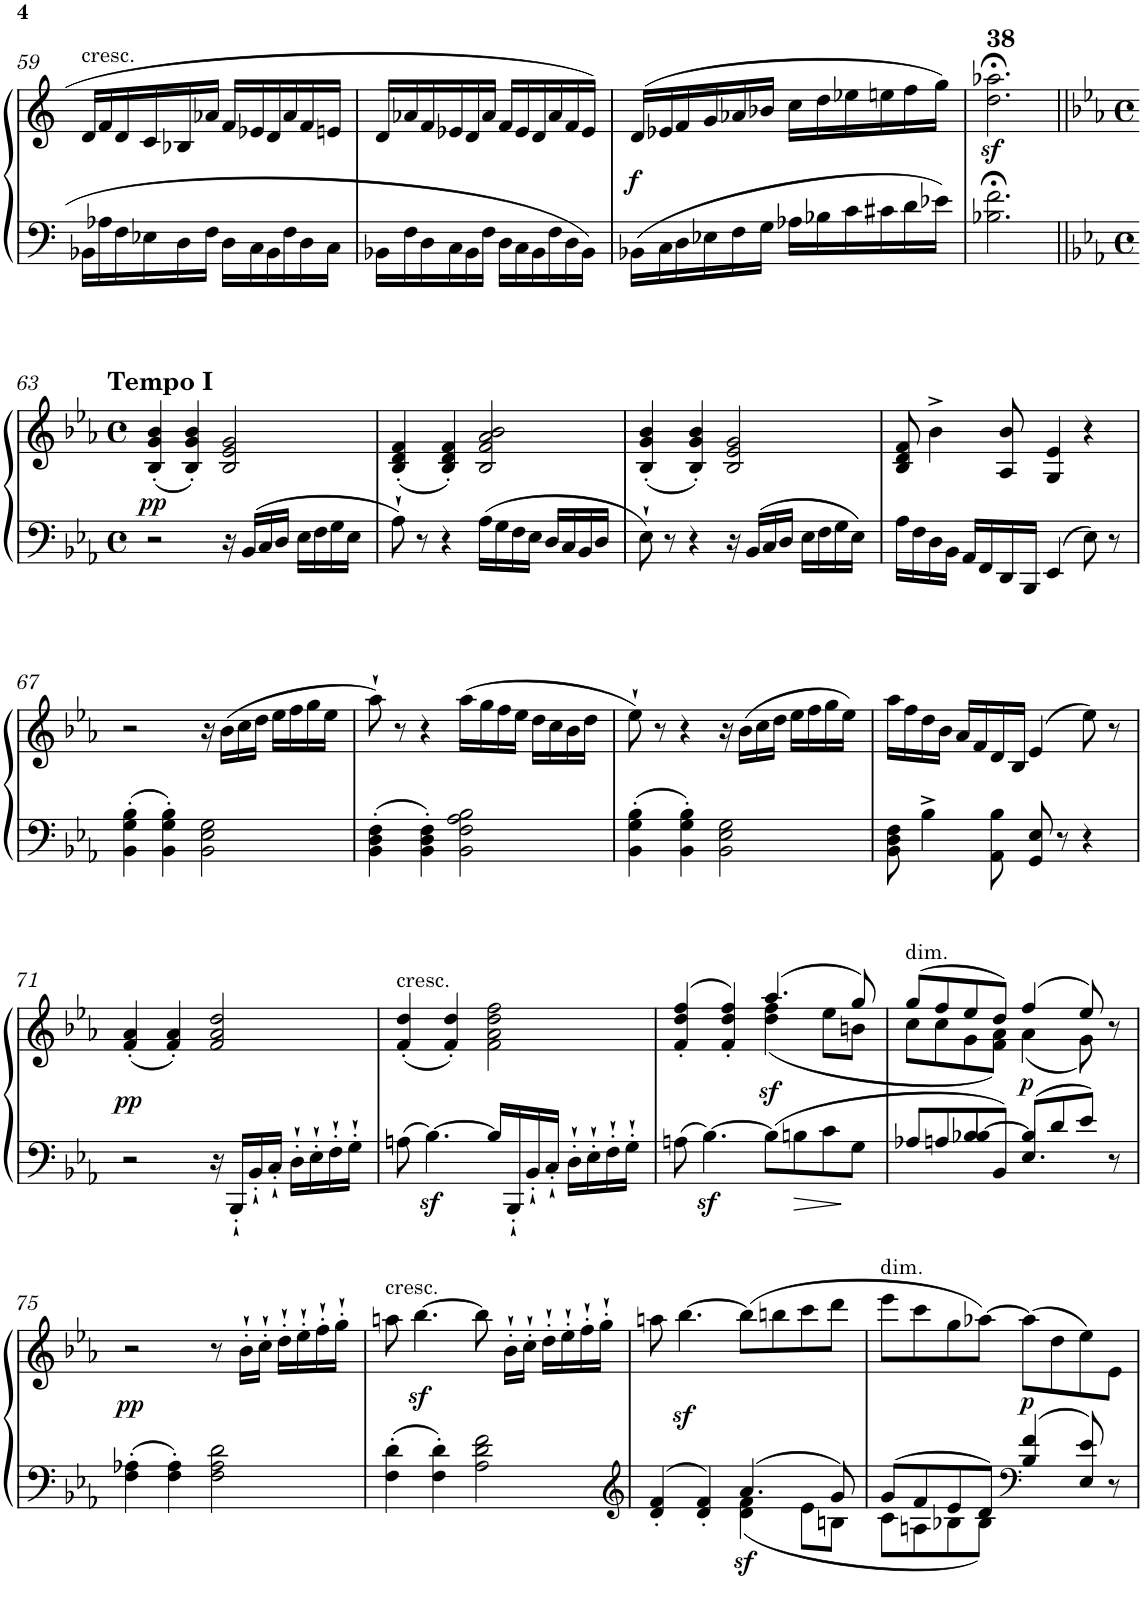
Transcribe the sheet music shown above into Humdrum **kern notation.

**kern	**kern	**dynam
*part1	*part1	*part1
*staff2	*staff1	*staff1/2
*I"Piano	*	*
*I'Pno	*	*
!!LO:PB:g=z
*clefF4	*clefG2	*
*k[]	*k[]	*
*M6/8	*M6/8	*
=59	=59	=59
!	!LO:TX:a:t=cresc.	!
16BB-X\LL	16d/LL	.
16A-X\	16f/	.
16F\	16d/	.
16E-X\	16c/	.
16D\	16B-X/	.
16F\JJ	16a-X/JJ	.
16D\LL	16f/LL	.
16C\	16e-X/	.
16BB-\	16d/	.
16F\	16a-/	.
16D\	16f/	.
16C\JJ	16en/JJ	.
=60	=60	=60
16BB-X\LL	16d/LL	.
16F\	16a-X/	.
16D\	16f/	.
16C\	16e-X/	.
16BB-\	16d/	.
16F\JJ	16a-/JJ	.
16D\LL	16f/LL	.
16C\	16e-/	.
16BB-\	16d/	.
16F\	16a-/	.
16D\	16f/	.
16BB-\JJ	16e-/JJ	.
=61	=61	=61
!	!	!LO:DY:b
16BB-X\LL	(>16d/LL	f
16C\	16e-X/	.
16D\	16f/	.
16E-X\	16g/	.
16F\	16a-X/	.
16G\JJ	16b-X/JJ	.
16A-X\LL	16cc\LL	.
16B-X\	16dd\	.
16c\	16ee-X\	.
16c#X\	16een\	.
16d\	16ff\	.
16e-X\JJ	16gg\JJ)	.
=62	=62	=62
!	!LO:TX:a:B:t=38	!
2.B-X\;< 2.f\;<	2.dd\z<;< 2.aa-X\z<;<	.
!!LO:LB:g=z
=63||	=63||	=63||
*k[b-e-a-]	*k[b-e-a-]	*
*E-:	*E-:	*
*M4/4	*M4/4	*
*met(c)	*met(c)	*
!	!LO:TX:a:B:t=Tempo I	!
!	!	!LO:DY:b
2r	(<4B-/' 4g/' 4b-/'	pp
.	4B-/' 4g/' 4b-/')	.
16r	2B-/ 2e-/ 2g/	.
16BB-/LL	.	.
16C/	.	.
16D/JJ	.	.
16E-\LL	.	.
16F\	.	.
16G\	.	.
16E-\JJ	.	.
=64	=64	=64
8A-`\	(<4B-/' 4d/' 4f/'	.
8r	.	.
4r	4B-/' 4d/' 4f/')	.
16A-\LL	2B-/ 2f/ 2a-/ 2b-/	.
16G\	.	.
16F\	.	.
16E-\JJ	.	.
16D/LL	.	.
16C/	.	.
16BB-/	.	.
16D/JJ	.	.
=65	=65	=65
8E-`\	(<4B-/' 4g/' 4b-/'	.
8r	.	.
4r	4B-/' 4g/' 4b-/')	.
16r	2B-/ 2e-/ 2g/	.
16BB-/LL	.	.
16C/	.	.
16D/JJ	.	.
16E-\LL	.	.
16F\	.	.
16G\	.	.
16E-\JJ	.	.
=66	=66	=66
16A-\LL	8B-/ 8d/ 8f/	.
16F\	.	.
16D\	4b-^\	.
16BB-\JJ	.	.
16AA-/LL	.	.
16FF/	.	.
16DD/	8A-/ 8b-/	.
16BBB-/JJ	.	.
4EE-/	4G/ 4e-/	.
8E-\	4r	.
8r	.	.
!!LO:LB:g=z
=67	=67	=67
4BB-\' 4G\' 4B-\'	2r	.
4BB-\' 4G\' 4B-\'	.	.
2BB-\ 2E-\ 2G\	16r	.
.	(>16b-\LL	.
.	16cc\	.
.	16dd\JJ	.
.	16ee-\LL	.
.	16ff\	.
.	16gg\	.
.	16ee-\JJ	.
=68	=68	=68
4BB-\' 4D\' 4F\'	8aa-`\)	.
.	8r	.
4BB-\' 4D\' 4F\'	4r	.
2BB-\ 2F\ 2A-\ 2B-\	(>16aa-\LL	.
.	16gg\	.
.	16ff\	.
.	16ee-\JJ	.
.	16dd\LL	.
.	16cc\	.
.	16b-\	.
.	16dd\JJ	.
=69	=69	=69
4BB-\' 4G\' 4B-\'	8ee-`\)	.
.	8r	.
4BB-\' 4G\' 4B-\'	4r	.
2BB-\ 2E-\ 2G\	16r	.
.	(>16b-\LL	.
.	16cc\	.
.	16dd\JJ	.
.	16ee-\LL	.
.	16ff\	.
.	16gg\	.
.	16ee-\JJ)	.
=70	=70	=70
8BB-\ 8D\ 8F\	16aa-\LL	.
.	16ff\	.
4B-^\	16dd\	.
.	16b-\JJ	.
.	16a-/LL	.
.	16f/	.
8AA-\ 8B-\	16d/	.
.	16B-/JJ	.
8GG/ 8E-/	(>4e-/	.
8r	.	.
4r	8ee-\)	.
.	8r	.
!!LO:LB:g=z
=71	=71	=71
!	!	!LO:DY:b
2r	(<4f/' 4a-/'	pp
.	4f/' 4a-/')	.
16r	2f/ 2a-/ 2dd/	.
16BBB-'`/LL	.	.
16BB-'`/	.	.
16C'`/JJ	.	.
16D'`\LL	.	.
16E-'`\	.	.
16F'`\	.	.
16G'`\JJ	.	.
=72	=72	=72
!	!LO:TX:a:t=cresc.	!
8An\	(<4f/' 4dd/'	.
[4.B-z<\	.	.
.	4f/' 4dd/')	.
16B-/LL]	2f\ 2a-\ 2dd\ 2ff\	.
16BBB-'`/	.	.
16BB-'`/	.	.
16C'`/JJ	.	.
16D'`\LL	.	.
16E-'`\	.	.
16F'`\	.	.
16G'`\JJ	.	.
=73	=73	=73
*	*^	*
8An\	(>4f/' 4dd/' 4ff/'	2ryy	.
[4.B-z<\	.	.	.
.	4f/' 4dd/' 4ff/')	.	.
!	!	!	!LO:DY:b
8B-\L]	(>4.aa-/	(<4dd\ 4ff\	sf
8Bn\	.	.	.
8c\	.	8ee-\L	.
8G\J	8gg/)	8bn\J	.
=74	=74	=74	=74
*^	*	*	*
!	!	!LO:TX:a:t=dim.	!	!
8A-X/L	4ryy	(>8gg/L	8cc\L	.
8An/	.	8ff/	8cc\	.
8B-/	[4B-X/	8ee-/	8g\	.
8BB-/J	.	8dd/J)	8f\ 8a-\J)	.
!	!	!	!	!LO:DY:b
4.E-/	8B-/L]	(>4ff/	(<4a-\	p
.	8d/	.	.	.
.	8e-/J	8ee-/)	8g\)	.
8r	8ryy	8r	8ryy	.
!!LO:LB:g=z
=75	=75	=75	=75	=75
!	!	!	!	!LO:DY:b
*v	*v	*	*	*
*	*v	*v	*
4F\' 4A-X\'	2r	pp
4F\' 4A-\'	.	.
2F\ 2A-\ 2d\	8r	.
.	16b-'`\LL	.
.	16cc'`\JJ	.
.	16dd'`\LL	.
.	16ee-'`\	.
.	16ff'`\	.
.	16gg'`\JJ	.
=76	=76	=76
!	!LO:TX:a:t=cresc.	!
4F\' 4d\'	8aan\	.
.	[4.bb-z<\	.
4F\' 4d\'	.	.
2A-\ 2d\ 2f\	8bb-\]	.
.	16b-'`\LL	.
.	16cc'`\JJ	.
.	16dd'`\LL	.
.	16ee-'`\	.
.	16ff'`\	.
.	16gg'`\JJ	.
=77	=77	=77
*clefG2	*	*
*^	*	*
4d/' 4f/'	2ryy	8aan\	.
.	.	[4.bb-z<\	.
4d/' 4f/'	.	.	.
!	!	!	!LO:DY:b=2
4.a-/	4d\ 4f\	(>8bb-\L]	sf
.	.	8bbn\	.
.	8e-\L	8ccc\	.
8g/	8Bn\J	8ddd\J	.
=78	=78	=78	=78
!	!	!LO:TX:a:t=dim.	!
8g/L	8c\L	8eee-\L	.
8f/	8An\	8ccc\	.
8e-/	8B-X\	8gg\	.
8d/J	8B-\J	[8aa-X\J)	.
*clefF4	*	*	*
!	!	!	!LO:DY:b
4B-/ 4f/	2ryy	(>8aa-\L]	p
.	.	8dd\	.
8E-/ 8e-/	.	8ee-\)	.
8r	.	8e-\J	.
*v	*v	*	*
=	=	=
*-	*-	*-
